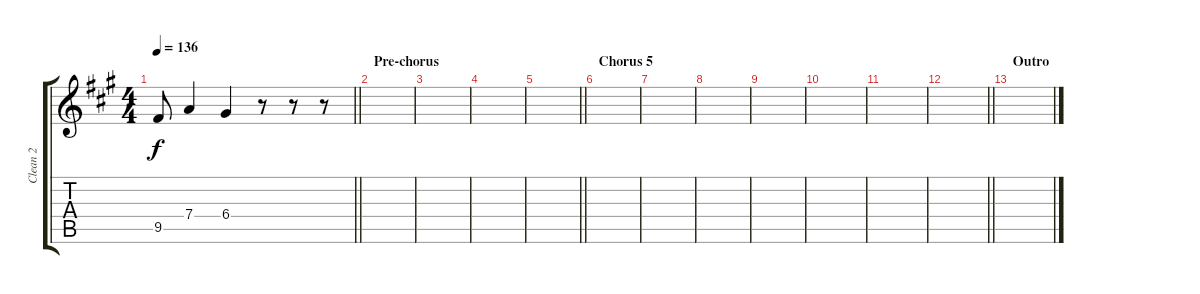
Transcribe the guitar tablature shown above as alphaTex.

\track ("Clean 2" "Clean 2") {instrument electricguitarjazz}
\staff {score tabs}
\tuning (E4 B3 G3 D3 A2 E2) {hide}
\ts (4 4)
\tempo 136
\clef g2
\barLineRight lightlight
\ks f#minor
9.5.8{dy f} 7.4.4 6.4.4 r.8 r.8 r.8 |
\section ("" "Pre-chorus")
|
|
|
\barLineRight lightlight
|
\section ("" "Chorus 5")
|
|
|
|
|
|
\barLineRight lightlight
|
\section ("" "Outro")
